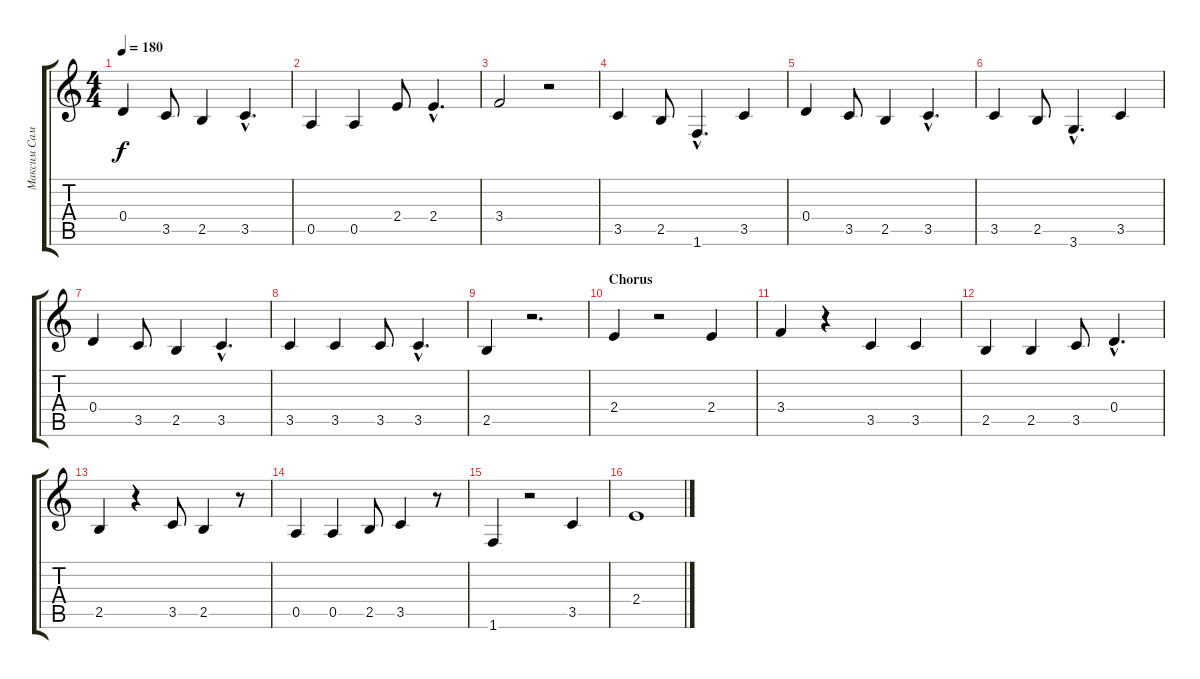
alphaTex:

\track ("Максим Самосват" "Максим Сам") {instrument contrabass}
\staff {score tabs}
\tuning (E4 B3 G3 D3 A2 E2) {hide}
\ts (4 4)
\tempo 180
\clef g2
\ks c
0.4.4{dy f} 3.5.8 2.5.4 3.5{hac}.4{d} |
0.5.4 0.5.4 2.4.8 2.4{hac}.4{d} |
3.4.2 r.2 |
3.5.4 2.5.8 1.6{hac}.4{d} 3.5.4 |
0.4.4 3.5.8 2.5.4 3.5{hac}.4{d} |
3.5.4 2.5.8 3.6{hac}.4{d} 3.5.4 |
0.4.4 3.5.8 2.5.4 3.5{hac}.4{d} |
3.5.4 3.5.4 3.5.8 3.5{hac}.4{d} |
2.5.4 r.2{d} |
\section ("" "Chorus")
2.4.4 r.2 2.4.4 |
3.4.4 r.4 3.5.4 3.5.4 |
2.5.4 2.5.4 3.5.8 0.4{hac}.4{d} |
2.5.4 r.4 3.5.8 2.5.4 r.8 |
0.5.4 0.5.4 2.5.8 3.5.4 r.8 |
1.6.4 r.2 3.5.4 |
2.4.1
